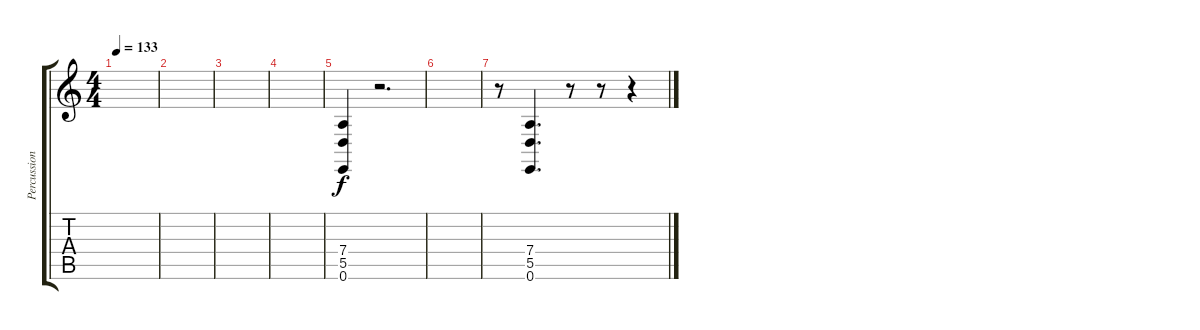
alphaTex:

\track ("Percussion #2" "Percussion") {instrument reversecymbal}
\staff {score tabs}
\tuning (E4 B3 G3 D3 A2 E2) {hide}
\ts (4 4)
\tempo 133
\clef g2
\ks c
|
|
|
|
(7.4 5.5 0.6).4 r.2{d} |
|
r.8 (7.4 5.5 0.6).4{d} r.8 r.8 r.4
